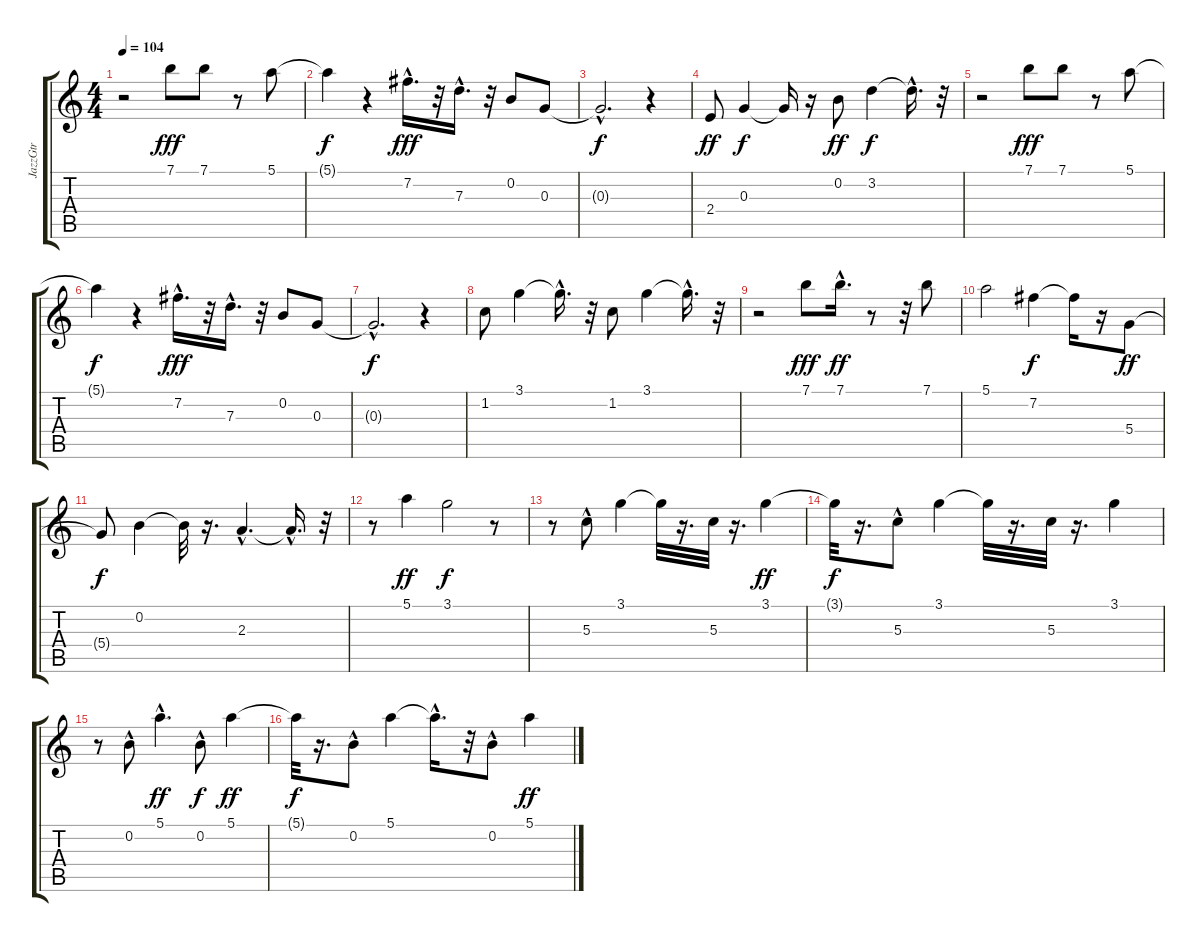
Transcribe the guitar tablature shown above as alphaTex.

\track ("JazzGtr" "JazzGtr") {instrument electricguitarjazz}
\staff {score tabs}
\tuning (E4 B3 G3 D3 A2 E2) {hide}
\ts (4 4)
\tempo 104
\clef g2
\ks c
r.2{dy mf} 7.1.8{dy fff} 7.1.8 r.8 5.1.8 |
5.1{t}.4{dy f} r.4 7.2{hac}.16{d dy fff} r.32 7.3{hac}.16{d} r.32 0.2.8 0.3.8 |
0.3{hac t}.2{d dy f} r.4 |
2.4.8{dy ff} 0.3.4{dy f} 0.3{t}.16 r.16 0.2.8{dy ff} 3.2.4{dy f} 3.2{hac t}.16{d} r.32 |
r.2 7.1.8{dy fff} 7.1.8 r.8 5.1.8 |
5.1{t}.4{dy f} r.4 7.2{hac}.16{d dy fff} r.32 7.3{hac}.16{d} r.32 0.2.8 0.3.8 |
0.3{hac t}.2{d dy f} r.4 |
1.2.8 3.1.4 3.1{hac t}.16{d} r.32 1.2.8 3.1.4 3.1{hac t}.16{d} r.32 |
r.2 7.1.8{dy fff} 7.1{hac}.16{d dy ff} r.8 r.32 7.1.8 |
5.1.2 7.2.4{dy f} 7.2{t}.16 r.16 5.4.8{dy ff} |
5.4{t}.8{dy f} 0.2.4 0.2{t}.32 r.16{d} 2.3{hac}.4{d} 2.3{hac t}.16{d} r.32 |
r.8 5.1.4{dy ff} 3.1.2{dy f} r.8 |
r.8 5.3{hac}.8 3.1.4 3.1{t}.32 r.16{d} 5.3.32 r.16{d} 3.1.4{dy ff} |
3.1{t}.32{dy f} r.16{d} 5.3{hac}.8 3.1.4 3.1{t}.32 r.16{d} 5.3.32 r.16{d} 3.1.4 |
r.8 0.2{hac}.8 5.1{hac}.4{d dy ff} 0.2{hac}.8{dy f} 5.1.4{dy ff} |
5.1{t}.32{dy f} r.16{d} 0.2{hac}.8 5.1.4 5.1{hac t}.16{d} r.32 0.2{hac}.8 5.1.4{dy ff}
